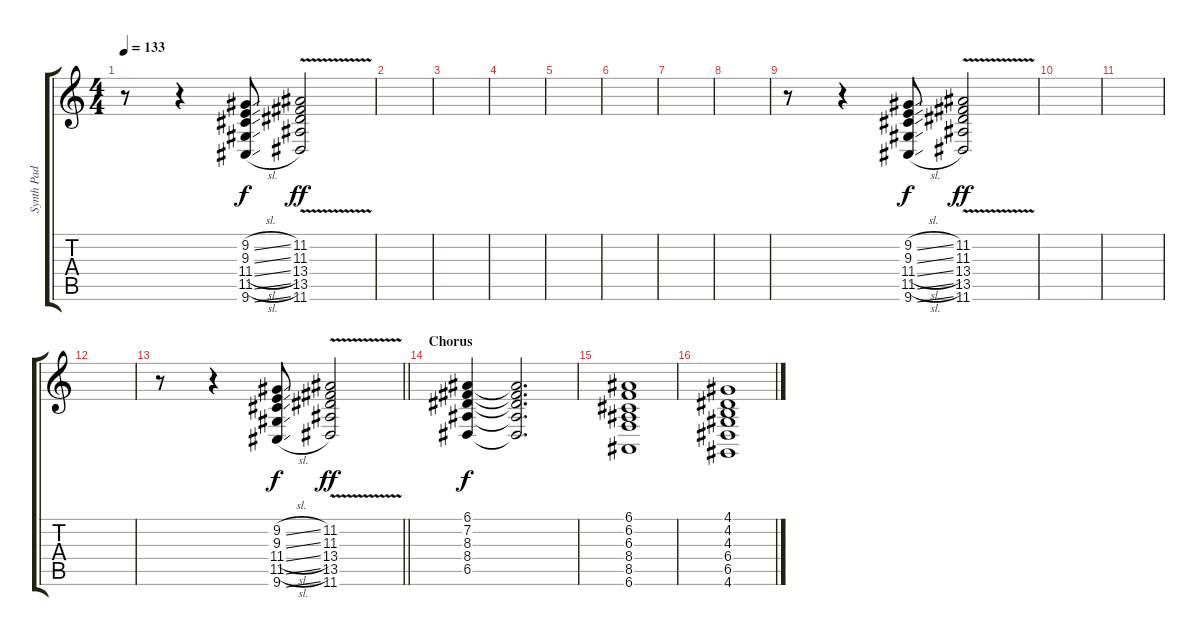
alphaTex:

\track ("Synth Pad" "Synth Pad") {instrument pad7halo}
\staff {score tabs}
\tuning (E4 B3 G3 D3 A2 E2) {hide}
\ts (4 4)
\tempo 133
\clef g2
\ks c
r.8{dy ff} r.4 (9.2{sl} 9.3{sl} 11.4{sl} 11.5{sl} 9.6{sl}).8{dy f} (11.2{v} 11.3 13.4 13.5 11.6).2{dy ff} |
|
|
|
|
|
|
|
r.8 r.4 (9.2{sl} 9.3{sl} 11.4{sl} 11.5{sl} 9.6{sl}).8{dy f} (11.2{v} 11.3 13.4 13.5 11.6).2{dy ff} |
|
|
|
\barLineRight lightlight
r.8 r.4 (9.2{sl} 9.3{sl} 11.4{sl} 11.5{sl} 9.6{sl}).8{dy f} (11.2{v} 11.3 13.4 13.5 11.6).2{dy ff} |
\section ("" "Chorus")
(6.1 7.2 8.3 8.4 6.5).4{dy f volume 0} (6.1{t} 7.2{t} 8.3{t} 8.4{t} 6.5{t}).2{d volume 8} |
(6.1 6.2 6.3 8.4 8.5 6.6).1 |
(4.1 4.2 4.3 6.4 6.5 4.6).1
